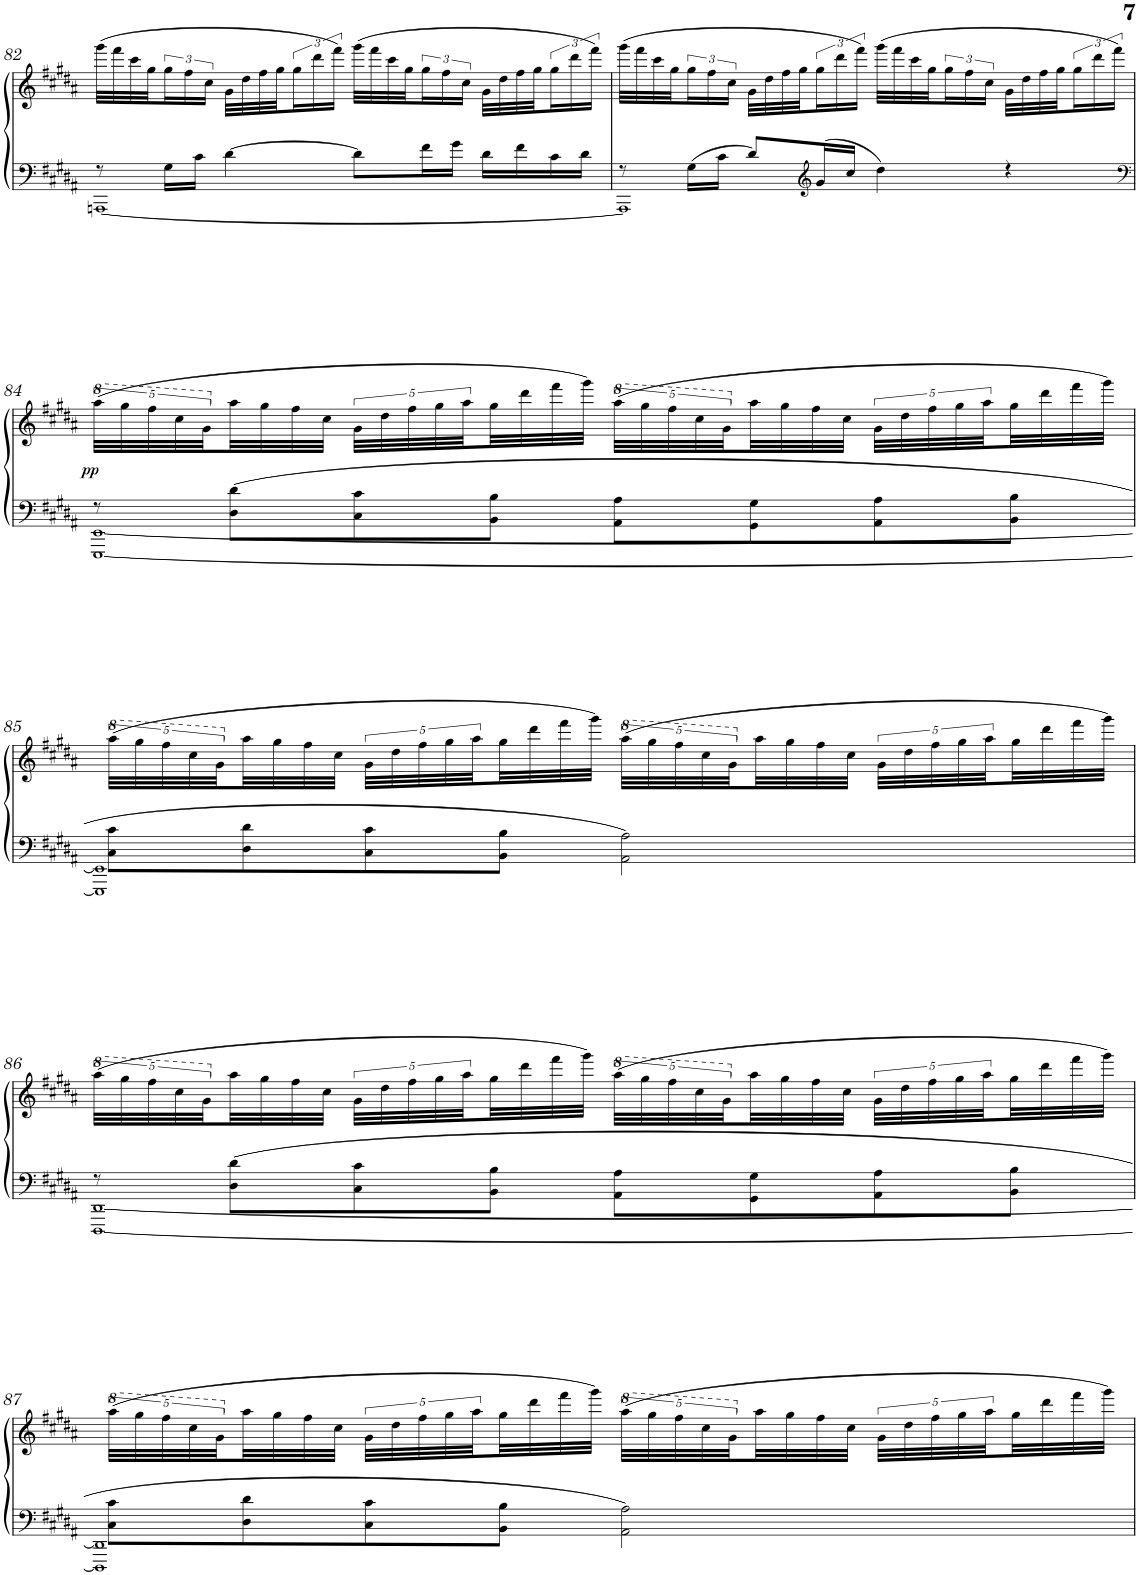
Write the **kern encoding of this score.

**kern	**kern	**dynam
*part1	*part1	*part1
*staff2	*staff1	*staff1/2
*I"PIANO	*	*
*I'Pno	*	*
!!LO:PB:g=z
*clefF4	*clefG2	*
*k[f#c#g#d#a#]	*k[f#c#g#d#a#]	*
*M4/4	*M4/4	*
=82	=82	=82
*^	*	*
8r	[1AAAn	(32ggg#\LLL	.
.	.	32fff#\	.
.	.	32ccc#\	.
.	.	32gg#\JJ	.
16G#\LL	.	24gg#\L	.
.	.	24ff#\	.
16c#\JJ	.	.	.
.	.	24cc#\JJ	.
[>4d#\	.	32g#\LLL	.
.	.	32dd#\	.
.	.	32ff#\	.
.	.	32gg#\JJ	.
.	.	24gg#\L	.
.	.	24ddd#\	.
.	.	24fff#\JJ)	.
8d#\L]	.	(32ggg#\LLL	.
.	.	32fff#\	.
.	.	32ccc#\	.
.	.	32gg#\JJ	.
16f#\L	.	24gg#\L	.
.	.	24ff#\	.
16g#\JJ	.	.	.
.	.	24cc#\JJ	.
16d#\LL	.	32g#\LLL	.
.	.	32dd#\	.
16f#\	.	32ff#\	.
.	.	32gg#\JJ	.
16c#\	.	24gg#\L	.
.	.	24ddd#\	.
16d#\JJ	.	.	.
.	.	24fff#\JJ)	.
=83	=83	=83	=83
8r	1AAA]	(32ggg#\LLL	.
.	.	32fff#\	.
.	.	32ccc#\	.
.	.	32gg#\JJ	.
16G#\LL	.	24gg#\L	.
.	.	24ff#\	.
16c#\JJ	.	.	.
.	.	24cc#\JJ	.
8d#/L	.	32g#\LLL	.
.	.	32dd#\	.
.	.	32ff#\	.
.	.	32gg#\JJ	.
*clefG2	*	*	*
16g#/L	.	24gg#\L	.
.	.	24ddd#\	.
16cc#/JJ	.	.	.
.	.	24fff#\JJ)	.
4dd#\	.	(32ggg#\LLL	.
.	.	32fff#\	.
.	.	32ccc#\	.
.	.	32gg#\JJ	.
.	.	24gg#\L	.
.	.	24ff#\	.
.	.	24cc#\JJ	.
4r	.	32g#\LLL	.
.	.	32dd#\	.
.	.	32ff#\	.
.	.	32gg#\JJ	.
.	.	24gg#\L	.
.	.	24ddd#\	.
.	.	24fff#\JJ)	.
!!LO:LB:g=z
=84	=84	=84	=84
*clefF4	*	*	*
*	*	*8va	*
!	!	!	!LO:DY:b
8r	[1EEE [1EE	(40aaa#\LLL	pp
.	.	40ggg#\	.
.	.	40fff#\	.
.	.	40ccc#\	.
.	.	40gg#\	.
*	*	*X8va	*
8D#\ 8d#\L	.	32aa#\	.
.	.	32gg#\	.
.	.	32ff#\	.
.	.	32cc#\JJJ	.
8C#\ 8c#\	.	40g#\LLL	.
.	.	40dd#\	.
.	.	40ff#\	.
.	.	40gg#\	.
.	.	40aa#\	.
8BB\ 8B\J	.	32gg#\	.
.	.	32ddd#\	.
.	.	32fff#\	.
.	.	32ggg#\JJJ)	.
*	*	*8va	*
8AA#\ 8A#\L	.	(40aaa#\LLL	.
.	.	40ggg#\	.
.	.	40fff#\	.
.	.	40ccc#\	.
.	.	40gg#\	.
*	*	*X8va	*
8GG#\ 8G#\	.	32aa#\	.
.	.	32gg#\	.
.	.	32ff#\	.
.	.	32cc#\JJJ	.
8AA#\ 8A#\	.	40g#\LLL	.
.	.	40dd#\	.
.	.	40ff#\	.
.	.	40gg#\	.
.	.	40aa#\	.
8BB\ 8B\J	.	32gg#\	.
.	.	32ddd#\	.
.	.	32fff#\	.
.	.	32ggg#\JJJ)	.
!!LO:LB:g=z
=85	=85	=85	=85
*	*	*8va	*
8C#\ 8c#\L	1EEE] 1EE]	(40aaa#\LLL	.
.	.	40ggg#\	.
.	.	40fff#\	.
.	.	40ccc#\	.
.	.	40gg#\	.
*	*	*X8va	*
8D#\ 8d#\	.	32aa#\	.
.	.	32gg#\	.
.	.	32ff#\	.
.	.	32cc#\JJJ	.
8C#\ 8c#\	.	40g#\LLL	.
.	.	40dd#\	.
.	.	40ff#\	.
.	.	40gg#\	.
.	.	40aa#\	.
8BB\ 8B\J	.	32gg#\	.
.	.	32ddd#\	.
.	.	32fff#\	.
.	.	32ggg#\JJJ)	.
*	*	*8va	*
2AA#\ 2A#\	.	(40aaa#\LLL	.
.	.	40ggg#\	.
.	.	40fff#\	.
.	.	40ccc#\	.
.	.	40gg#\	.
*	*	*X8va	*
.	.	32aa#\	.
.	.	32gg#\	.
.	.	32ff#\	.
.	.	32cc#\JJJ	.
.	.	40g#\LLL	.
.	.	40dd#\	.
.	.	40ff#\	.
.	.	40gg#\	.
.	.	40aa#\	.
.	.	32gg#\	.
.	.	32ddd#\	.
.	.	32fff#\	.
.	.	32ggg#\JJJ)	.
!!LO:LB:g=z
=86	=86	=86	=86
*	*	*8va	*
8r	[1DDD# [1DD#	(40aaa#\LLL	.
.	.	40ggg#\	.
.	.	40fff#\	.
.	.	40ccc#\	.
.	.	40gg#\	.
*	*	*X8va	*
8D#\ 8d#\L	.	32aa#\	.
.	.	32gg#\	.
.	.	32ff#\	.
.	.	32cc#\JJJ	.
8C#\ 8c#\	.	40g#\LLL	.
.	.	40dd#\	.
.	.	40ff#\	.
.	.	40gg#\	.
.	.	40aa#\	.
8BB\ 8B\J	.	32gg#\	.
.	.	32ddd#\	.
.	.	32fff#\	.
.	.	32ggg#\JJJ)	.
*	*	*8va	*
8AA#\ 8A#\L	.	(40aaa#\LLL	.
.	.	40ggg#\	.
.	.	40fff#\	.
.	.	40ccc#\	.
.	.	40gg#\	.
*	*	*X8va	*
8GG#\ 8G#\	.	32aa#\	.
.	.	32gg#\	.
.	.	32ff#\	.
.	.	32cc#\JJJ	.
8AA#\ 8A#\	.	40g#\LLL	.
.	.	40dd#\	.
.	.	40ff#\	.
.	.	40gg#\	.
.	.	40aa#\	.
8BB\ 8B\J	.	32gg#\	.
.	.	32ddd#\	.
.	.	32fff#\	.
.	.	32ggg#\JJJ)	.
!!LO:LB:g=z
=87	=87	=87	=87
*	*	*8va	*
8C#\ 8c#\L	1DDD#] 1DD#]	(40aaa#\LLL	.
.	.	40ggg#\	.
.	.	40fff#\	.
.	.	40ccc#\	.
.	.	40gg#\	.
*	*	*X8va	*
8D#\ 8d#\	.	32aa#\	.
.	.	32gg#\	.
.	.	32ff#\	.
.	.	32cc#\JJJ	.
8C#\ 8c#\	.	40g#\LLL	.
.	.	40dd#\	.
.	.	40ff#\	.
.	.	40gg#\	.
.	.	40aa#\	.
8BB\ 8B\J	.	32gg#\	.
.	.	32ddd#\	.
.	.	32fff#\	.
.	.	32ggg#\JJJ)	.
*	*	*8va	*
2AA#\ 2A#\	.	(40aaa#\LLL	.
.	.	40ggg#\	.
.	.	40fff#\	.
.	.	40ccc#\	.
.	.	40gg#\	.
*	*	*X8va	*
.	.	32aa#\	.
.	.	32gg#\	.
.	.	32ff#\	.
.	.	32cc#\JJJ	.
.	.	40g#\LLL	.
.	.	40dd#\	.
.	.	40ff#\	.
.	.	40gg#\	.
.	.	40aa#\	.
.	.	32gg#\	.
.	.	32ddd#\	.
.	.	32fff#\	.
.	.	32ggg#\JJJ)	.
*v	*v	*	*
=	=	=
*-	*-	*-
